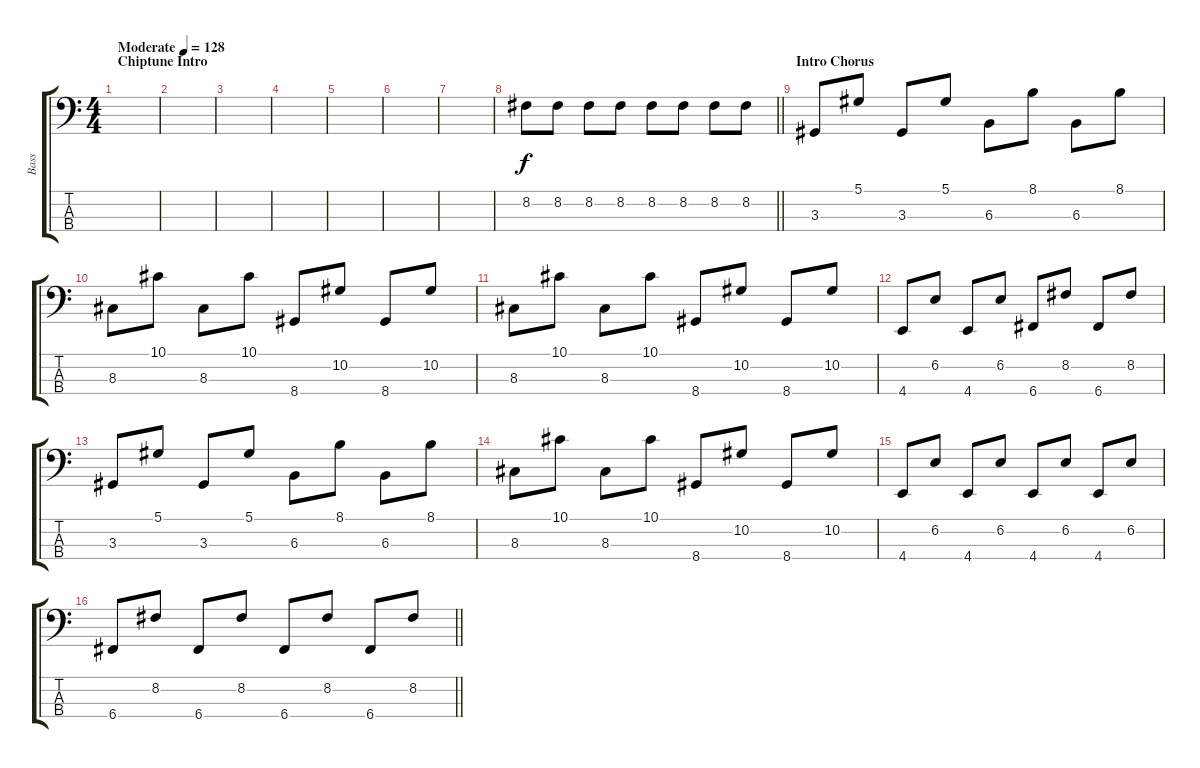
\track ("Bass" "Bass") {instrument slapbass2}
\staff {score tabs}
\tuning (Eb2 Bb1 F1 C1) {hide}
\ts (4 4)
\section ("" "Chiptune Intro")
\tempo (128 "Moderate")
\clef f4
\ks c
|
|
|
|
|
|
|
\barLineRight lightlight
8.2.8 8.2.8 8.2.8 8.2.8 8.2.8 8.2.8 8.2.8 8.2.8 |
\section ("" "Intro Chorus")
3.3.8 5.1.8 3.3.8 5.1.8 6.3.8 8.1.8 6.3.8 8.1.8 |
8.3.8 10.1.8 8.3.8 10.1.8 8.4.8 10.2.8 8.4.8 10.2.8 |
8.3.8 10.1.8 8.3.8 10.1.8 8.4.8 10.2.8 8.4.8 10.2.8 |
4.4.8 6.2.8 4.4.8 6.2.8 6.4.8 8.2.8 6.4.8 8.2.8 |
3.3.8 5.1.8 3.3.8 5.1.8 6.3.8 8.1.8 6.3.8 8.1.8 |
8.3.8 10.1.8 8.3.8 10.1.8 8.4.8 10.2.8 8.4.8 10.2.8 |
4.4.8 6.2.8 4.4.8 6.2.8 4.4.8 6.2.8 4.4.8 6.2.8 |
\barLineRight lightlight
6.4.8 8.2.8 6.4.8 8.2.8 6.4.8 8.2.8 6.4.8 8.2.8
